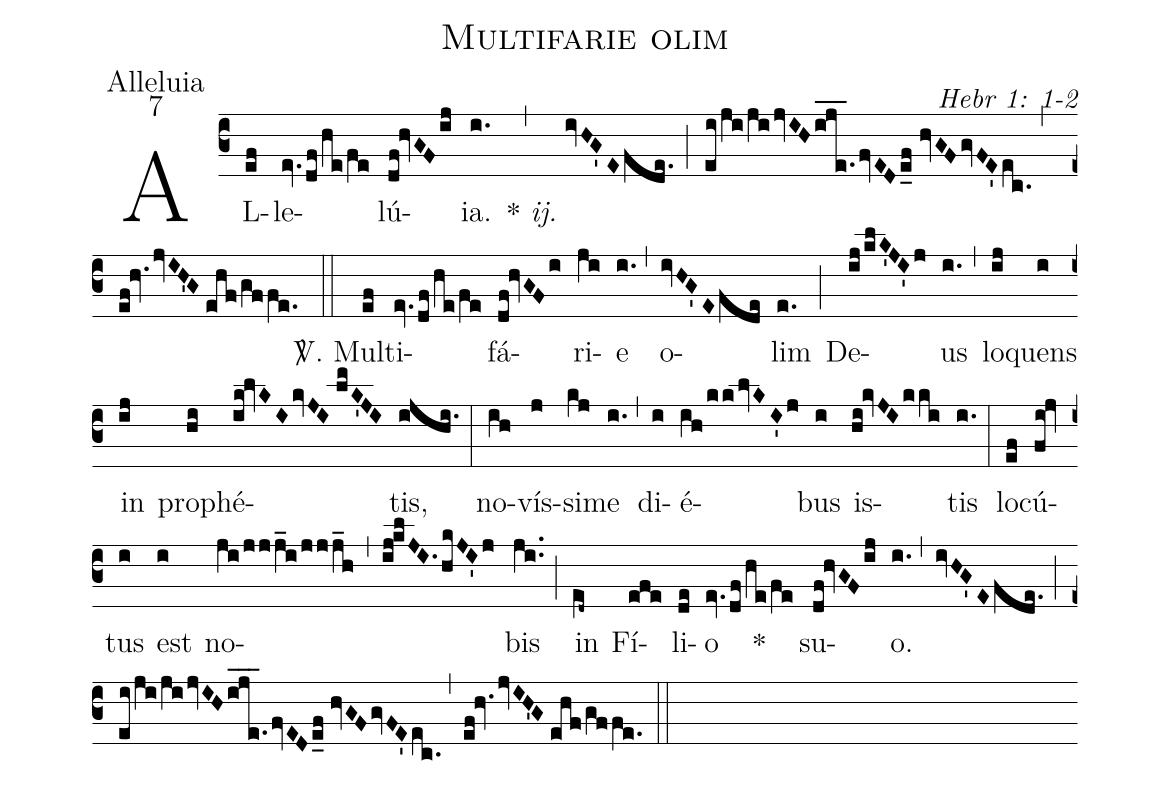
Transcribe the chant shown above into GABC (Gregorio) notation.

name: Multifarie olim;
office-part: Alleluia;
mode: 7;
commentary: Hebr 1: 1-2;
%%
(c3) AL(ef)le(ev.df/he/fe)lú(df!hvGFij)ia.(i.) * <i>i{j.}</i>(,)
(ivHG'Efde.) (;) (ei/ji/jijvIHije.___fvED/!e_f//hvGFgvFE'ec.) (,) (ef!hv.jvIH'G//ehf/gffe.) (::)
<sp>V/</sp>. Mul(ef)ti(ev.df/he/fe)fá(df!hvGFi)ri(ji)e(i.) (,) o(ivHG'Efde)lim(e.) (;) De(ij/klK'JI'j)us(i.) (,) lo(ij)quens(i) in(ij) pro(hi)phé(ik!lvKIkvJI//lmK'JI)tis,(ijhi.) (:)
no(ih)vís(j)si(kj)me(i.) (,) di(i)é(ih/kklvKI'j)bus(i) is(hi!kvJIkki)tis(i.) (:)
lo(ef)cú(fi!jv)tus(i) est(i) no(ji/jjj_i/jjj_h)(,)(ij!klJI.hkJI'j)bis(ji..) (;) in(e[ll:1]d~) Fí(efe)li(de)o(ev.df/he/fe) *()
su(df!hvGFij)o.(i.) (,) (ivHG'Efde.) (;) (ei/ji/jijvIHije.___fvED/!e_f//hvGFgvFE'ec.) (,) (ef!hv.jvIH'G//ehf/gffe.) (::)
